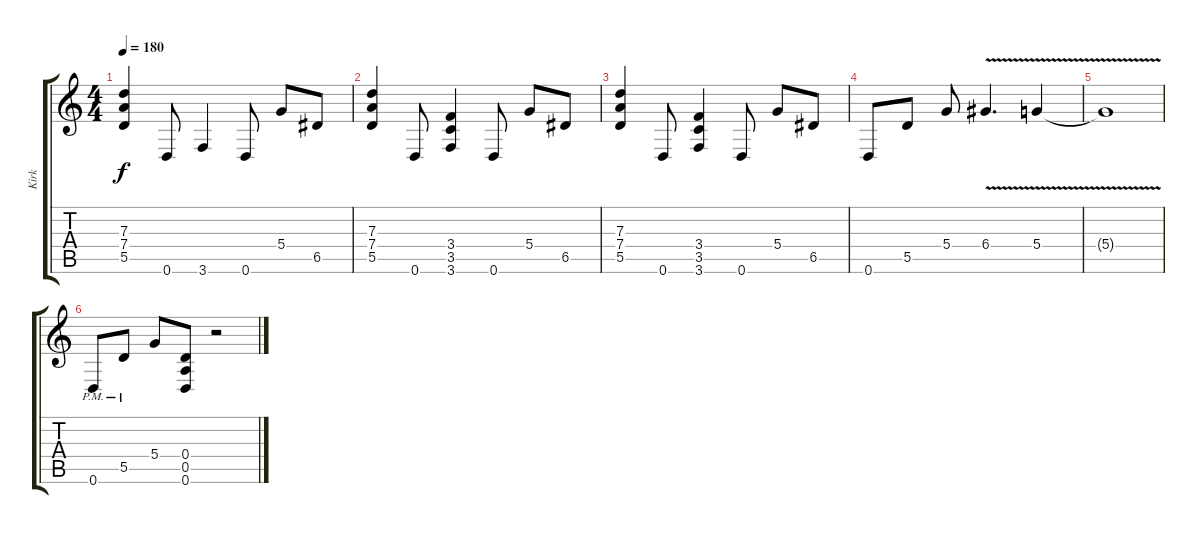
\track ("Kirk" "Kirk") {instrument distortionguitar}
\staff {score tabs}
\tuning (E4 B3 G3 D3 A2 D2) {hide}
\ts (4 4)
\tempo 180
\clef g2
\ks c
(7.3 7.4 5.5).4{dy f} 0.6.8 3.6.4 0.6.8 5.4.8 6.5.8 |
(7.3 7.4 5.5).4 0.6.8 (3.4 3.5 3.6).4 0.6.8 5.4.8 6.5.8 |
(7.3 7.4 5.5).4 0.6.8 (3.4 3.5 3.6).4 0.6.8 5.4.8 6.5.8 |
0.6.8 5.5.8 5.4.8 6.4{v}.4{d} 5.4{v}.4 |
5.4{t}.1 |
0.6{pm}.8 5.5{pm}.8 5.4.8 (0.4 0.5 0.6).8 r.2
